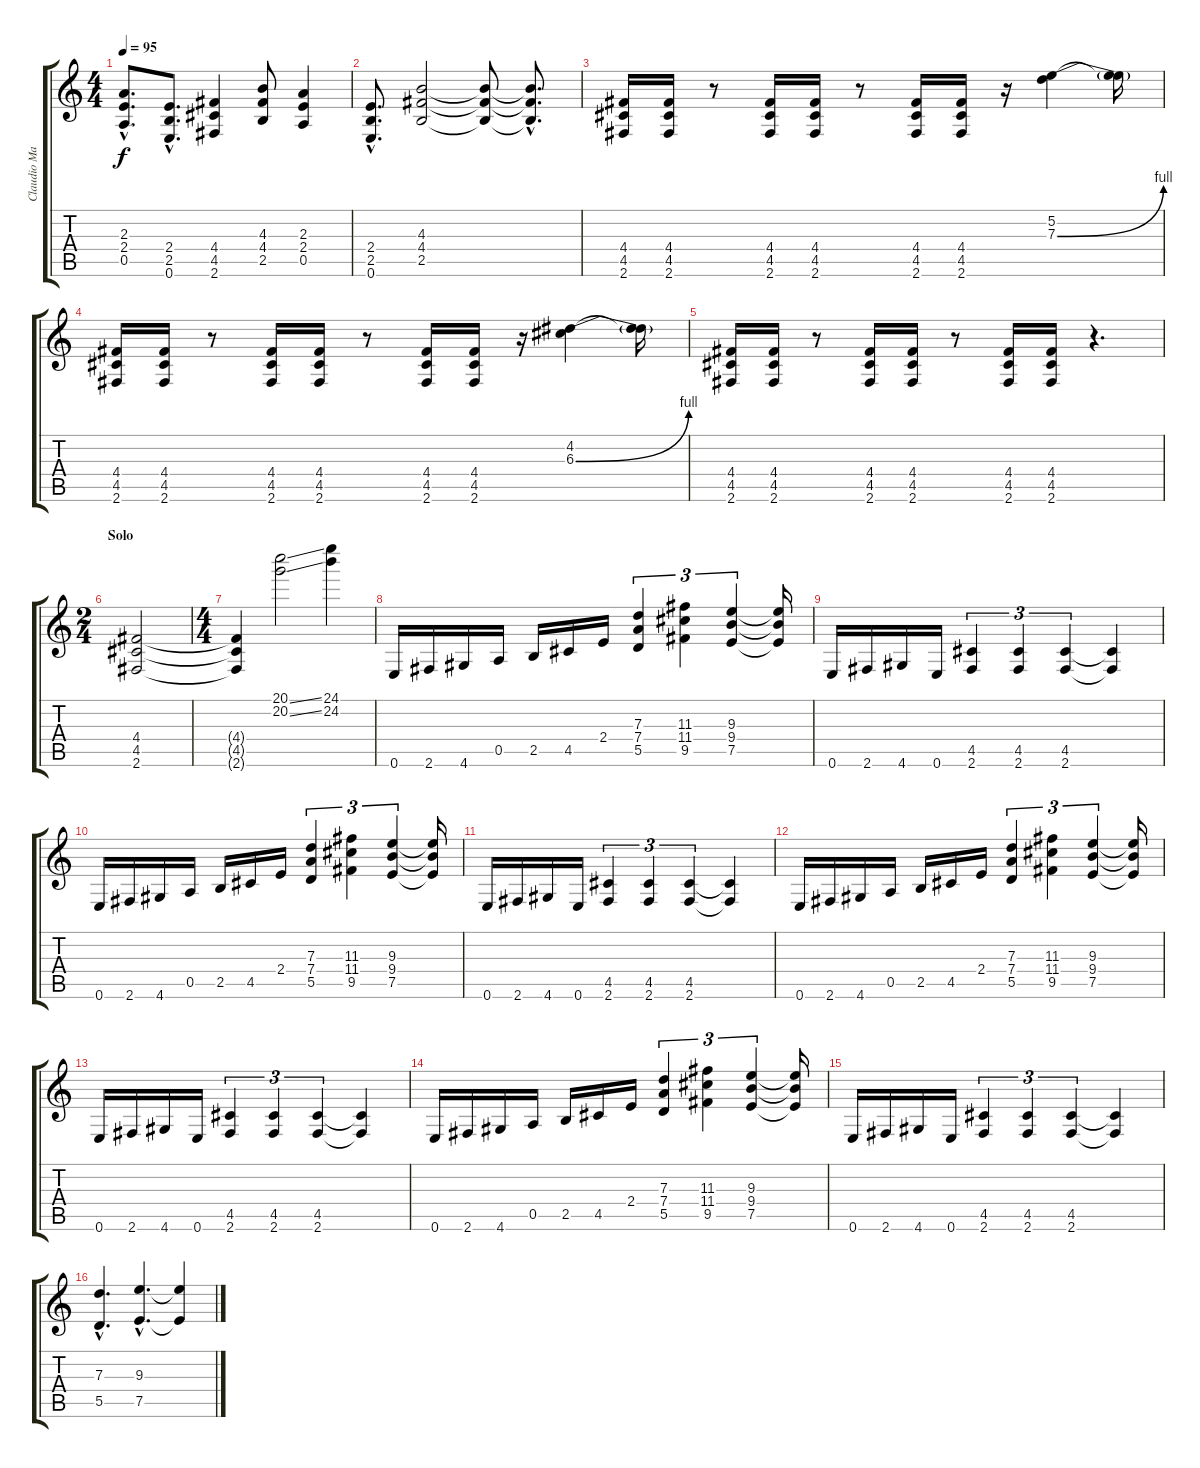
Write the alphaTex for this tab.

\track ("Claudio Marciello Gtr 2" "Claudio Ma") {instrument distortionguitar}
\staff {score tabs}
\tuning (E4 B3 G3 D3 A2 E2) {hide}
\ts (4 4)
\tempo 95
\clef g2
\ks c
(2.3{hac} 2.4{hac} 0.5{hac}).8{d dy f} (2.4{hac} 2.5{hac} 0.6{hac}).8{d} (4.4 4.5 2.6).4 (4.3 4.4 2.5).8 (2.3 2.4 0.5).4 |
(2.4{hac} 2.5{hac} 0.6{hac}).8{d} (4.3 4.4 2.5).2 (4.3{t} 4.4{t} 2.5{t}).8 (4.3{hac t} 4.4{hac t} 2.5{hac t}).8{d} |
(4.4 4.5 2.6).16 (4.4 4.5 2.6).16 r.8 (4.4 4.5 2.6).16 (4.4 4.5 2.6).16 r.8 (4.4 4.5 2.6).16 (4.4 4.5 2.6).16 r.16 (5.2 7.3{be (bend 0 0 60 4)}).4 (5.2{t} 7.3{t}).16 |
(4.4 4.5 2.6).16 (4.4 4.5 2.6).16 r.8 (4.4 4.5 2.6).16 (4.4 4.5 2.6).16 r.8 (4.4 4.5 2.6).16 (4.4 4.5 2.6).16 r.16 (4.2 6.3{be (bend 0 0 60 4)}).4 (4.2{t} 6.3{t}).16 |
(4.4 4.5 2.6).16 (4.4 4.5 2.6).16 r.8 (4.4 4.5 2.6).16 (4.4 4.5 2.6).16 r.8 (4.4 4.5 2.6).16 (4.4 4.5 2.6).16 r.4{d} |
\ts (2 4)
\section ("" "Solo")
(4.4 4.5 2.6).2 |
\ts (4 4)
(4.4{t} 4.5{t} 2.6{t}).4 (20.1{ss} 20.2{ss}).2 (24.1 24.2).4 |
0.6.16 2.6.16 4.6.16 0.5.16 2.5.16 4.5.16 2.4.16 (7.3 7.4 5.5).4{tu (3 2)} (11.3 11.4 9.5).4{tu (3 2)} (9.3 9.4 7.5).4{tu (3 2)} (9.3{t} 9.4{t} 7.5{t}).16 |
0.6.16 2.6.16 4.6.16 0.6.16 (4.5 2.6).4{tu (3 2)} (4.5 2.6).4{tu (3 2)} (4.5 2.6).4{tu (3 2)} (4.5{t} 2.6{t}).4 |
0.6.16 2.6.16 4.6.16 0.5.16 2.5.16 4.5.16 2.4.16 (7.3 7.4 5.5).4{tu (3 2)} (11.3 11.4 9.5).4{tu (3 2)} (9.3 9.4 7.5).4{tu (3 2)} (9.3{t} 9.4{t} 7.5{t}).16 |
0.6.16 2.6.16 4.6.16 0.6.16 (4.5 2.6).4{tu (3 2)} (4.5 2.6).4{tu (3 2)} (4.5 2.6).4{tu (3 2)} (4.5{t} 2.6{t}).4 |
0.6.16 2.6.16 4.6.16 0.5.16 2.5.16 4.5.16 2.4.16 (7.3 7.4 5.5).4{tu (3 2)} (11.3 11.4 9.5).4{tu (3 2)} (9.3 9.4 7.5).4{tu (3 2)} (9.3{t} 9.4{t} 7.5{t}).16 |
0.6.16 2.6.16 4.6.16 0.6.16 (4.5 2.6).4{tu (3 2)} (4.5 2.6).4{tu (3 2)} (4.5 2.6).4{tu (3 2)} (4.5{t} 2.6{t}).4 |
0.6.16 2.6.16 4.6.16 0.5.16 2.5.16 4.5.16 2.4.16 (7.3 7.4 5.5).4{tu (3 2)} (11.3 11.4 9.5).4{tu (3 2)} (9.3 9.4 7.5).4{tu (3 2)} (9.3{t} 9.4{t} 7.5{t}).16 |
0.6.16 2.6.16 4.6.16 0.6.16 (4.5 2.6).4{tu (3 2)} (4.5 2.6).4{tu (3 2)} (4.5 2.6).4{tu (3 2)} (4.5{t} 2.6{t}).4 |
(7.3{hac} 5.5{hac}).4{d} (9.3{hac} 7.5{hac}).4{d} (9.3{t} 7.5{t}).4
